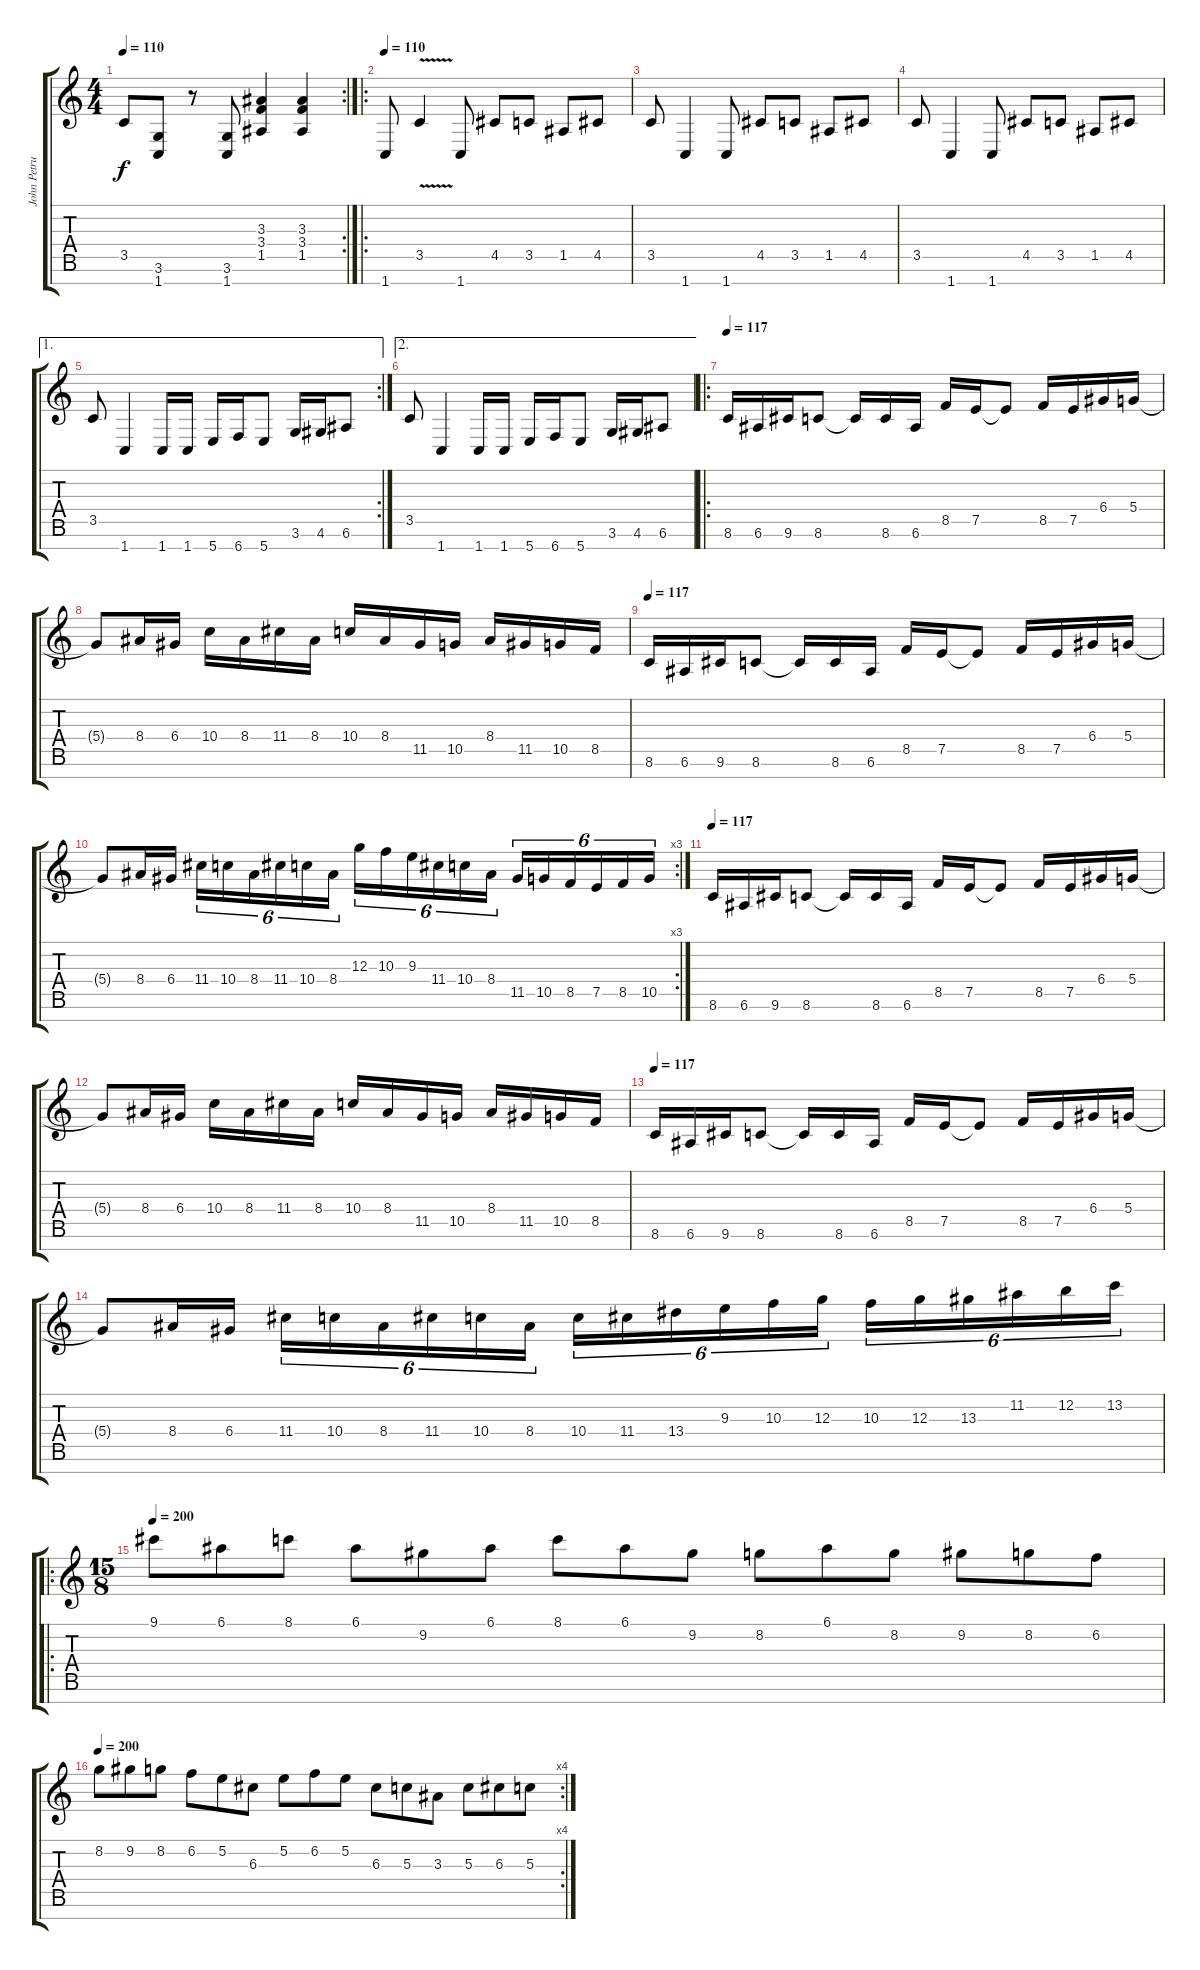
\track ("John Petrucci" "John Petru") {instrument distortionguitar}
\staff {score tabs}
\tuning (E4 B3 G3 D3 A2 E2 B1) {hide}
\rc 2
\ts (4 4)
\tempo 110
\clef g2
\ks c
3.5.8{dy f} (3.6 1.7).8 r.8 (3.6 1.7).8 (3.3 3.4 1.5).4 (3.3 3.4 1.5).4 |
\ro
\tempo 110
1.7.8 3.5{v}.4 1.7.8 4.5.8 3.5.8 1.5.8 4.5.8 |
3.5.8 1.7.4 1.7.8 4.5.8 3.5.8 1.5.8 4.5.8 |
3.5.8 1.7.4 1.7.8 4.5.8 3.5.8 1.5.8 4.5.8 |
\ae 1
\rc 2
3.5.8 1.7.4 1.7.16 1.7.16 5.7.16 6.7.16 5.7.8 3.6.16 4.6.16 6.6.8 |
\ae 2
3.5.8 1.7.4 1.7.16 1.7.16 5.7.16 6.7.16 5.7.8 3.6.16 4.6.16 6.6.8 |
\ro
\tempo 117
8.6.16 6.6.16 9.6.16 8.6.8 8.6{t}.16 8.6.16 6.6.16 8.5.16 7.5.16 7.5{t}.8 8.5.16 7.5.16 6.4.16 5.4.16 |
5.4{t}.8 8.4.16 6.4.16 10.4.16 8.4.16 11.4.16 8.4.16 10.4.16 8.4.16 11.5.16 10.5.16 8.4.16 11.5.16 10.5.16 8.5.16 |
\tempo 117
8.6.16 6.6.16 9.6.16 8.6.8 8.6{t}.16 8.6.16 6.6.16 8.5.16 7.5.16 7.5{t}.8 8.5.16 7.5.16 6.4.16 5.4.16 |
\rc 3
5.4{t}.8 8.4.16 6.4.16 11.4.16{tu (6 4)} 10.4.16{tu (6 4)} 8.4.16{tu (6 4)} 11.4.16{tu (6 4)} 10.4.16{tu (6 4)} 8.4.16{tu (6 4)} 12.3.16{tu (6 4)} 10.3.16{tu (6 4)} 9.3.16{tu (6 4)} 11.4.16{tu (6 4)} 10.4.16{tu (6 4)} 8.4.16{tu (6 4)} 11.5.16{tu (6 4)} 10.5.16{tu (6 4)} 8.5.16{tu (6 4)} 7.5.16{tu (6 4)} 8.5.16{tu (6 4)} 10.5.16{tu (6 4)} |
\tempo 117
8.6.16 6.6.16 9.6.16 8.6.8 8.6{t}.16 8.6.16 6.6.16 8.5.16 7.5.16 7.5{t}.8 8.5.16 7.5.16 6.4.16 5.4.16 |
5.4{t}.8 8.4.16 6.4.16 10.4.16 8.4.16 11.4.16 8.4.16 10.4.16 8.4.16 11.5.16 10.5.16 8.4.16 11.5.16 10.5.16 8.5.16 |
\tempo 117
8.6.16 6.6.16 9.6.16 8.6.8 8.6{t}.16 8.6.16 6.6.16 8.5.16 7.5.16 7.5{t}.8 8.5.16 7.5.16 6.4.16 5.4.16 |
5.4{t}.8 8.4.16 6.4.16 11.4.16{tu (6 4)} 10.4.16{tu (6 4)} 8.4.16{tu (6 4)} 11.4.16{tu (6 4)} 10.4.16{tu (6 4)} 8.4.16{tu (6 4)} 10.4.16{tu (6 4)} 11.4.16{tu (6 4)} 13.4.16{tu (6 4)} 9.3.16{tu (6 4)} 10.3.16{tu (6 4)} 12.3.16{tu (6 4)} 10.3.16{tu (6 4)} 12.3.16{tu (6 4)} 13.3.16{tu (6 4)} 11.2.16{tu (6 4)} 12.2.16{tu (6 4)} 13.2.16{tu (6 4)} |
\ro
\ts (15 8)
\tempo 200
9.1.8 6.1.8 8.1.8 6.1.8 9.2.8 6.1.8 8.1.8 6.1.8 9.2.8 8.2.8 6.1.8 8.2.8 9.2.8 8.2.8 6.2.8 |
\rc 4
\tempo 200
8.2.8 9.2.8 8.2.8 6.2.8 5.2.8 6.3.8 5.2.8 6.2.8 5.2.8 6.3.8 5.3.8 3.3.8 5.3.8 6.3.8 5.3.8
